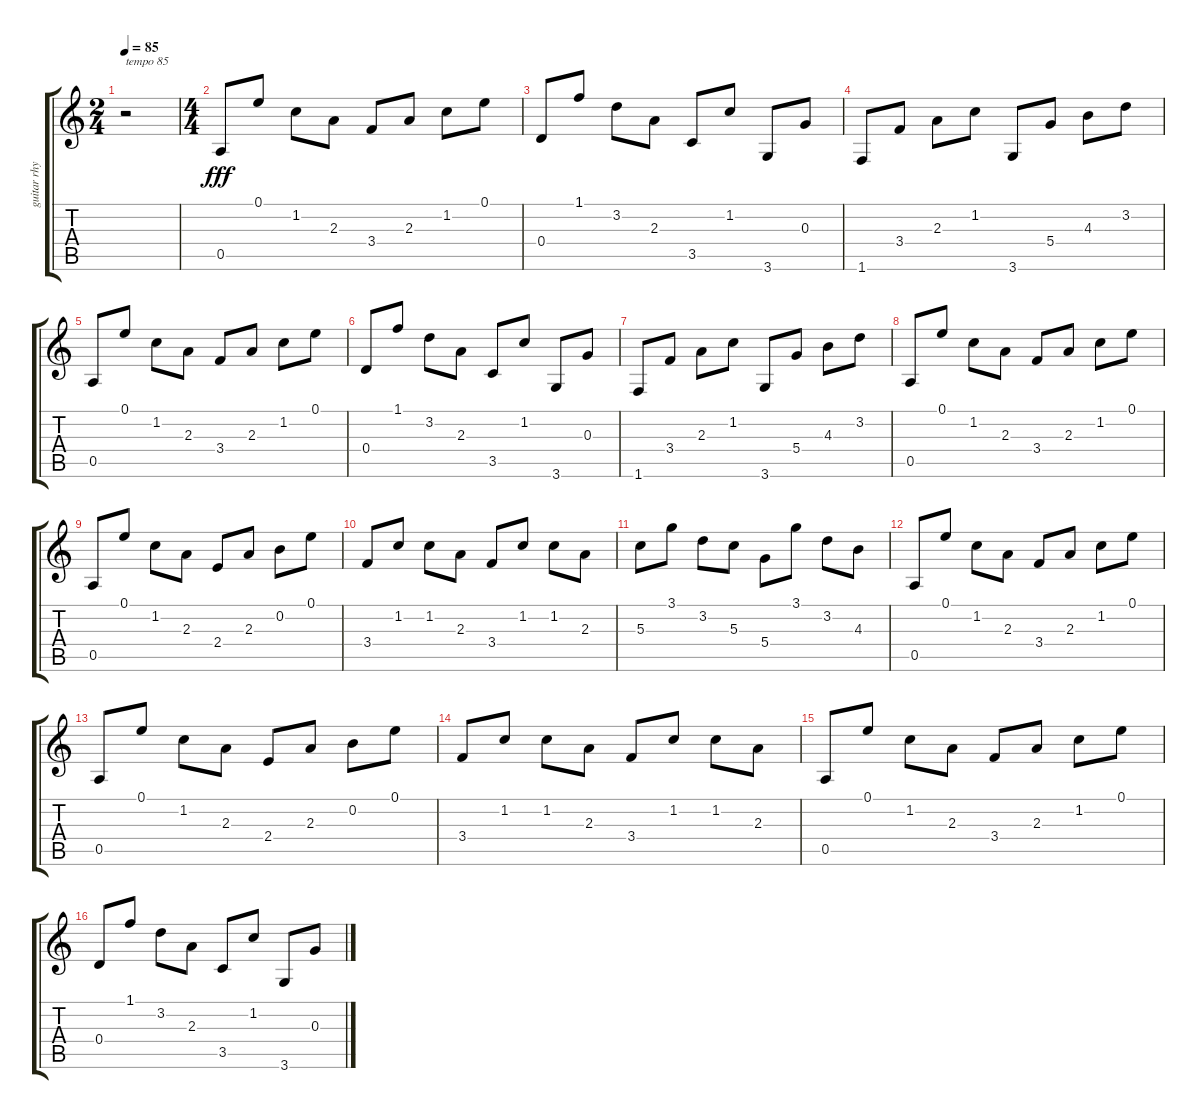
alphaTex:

\track ("guitar rhytm" "guitar rhy") {instrument acousticguitarsteel}
\staff {score tabs}
\tuning (E4 B3 G3 D3 A2 E2) {hide}
\ts (2 4)
\tempo 85
\clef g2
\ks c
r.2{txt "tempo 85" dy fff instrument acousticguitarsteel} |
\ts (4 4)
0.5.8 0.1.8 1.2.8 2.3.8 3.4.8 2.3.8 1.2.8 0.1.8 |
0.4.8 1.1.8 3.2.8 2.3.8 3.5.8 1.2.8 3.6.8 0.3.8 |
1.6.8 3.4.8 2.3.8 1.2.8 3.6.8 5.4.8 4.3.8 3.2.8 |
0.5.8 0.1.8 1.2.8 2.3.8 3.4.8 2.3.8 1.2.8 0.1.8 |
0.4.8 1.1.8 3.2.8 2.3.8 3.5.8 1.2.8 3.6.8 0.3.8 |
1.6.8 3.4.8 2.3.8 1.2.8 3.6.8 5.4.8 4.3.8 3.2.8 |
0.5.8 0.1.8 1.2.8 2.3.8 3.4.8 2.3.8 1.2.8 0.1.8 |
0.5.8 0.1.8 1.2.8 2.3.8 2.4.8 2.3.8 0.2.8 0.1.8 |
3.4.8 1.2.8 1.2.8 2.3.8 3.4.8 1.2.8 1.2.8 2.3.8 |
5.3.8 3.1.8 3.2.8 5.3.8 5.4.8 3.1.8 3.2.8 4.3.8 |
0.5.8 0.1.8 1.2.8 2.3.8 3.4.8 2.3.8 1.2.8 0.1.8 |
0.5.8 0.1.8 1.2.8 2.3.8 2.4.8 2.3.8 0.2.8 0.1.8 |
3.4.8 1.2.8 1.2.8 2.3.8 3.4.8 1.2.8 1.2.8 2.3.8 |
0.5.8 0.1.8 1.2.8 2.3.8 3.4.8 2.3.8 1.2.8 0.1.8 |
0.4.8 1.1.8 3.2.8 2.3.8 3.5.8 1.2.8 3.6.8 0.3.8
